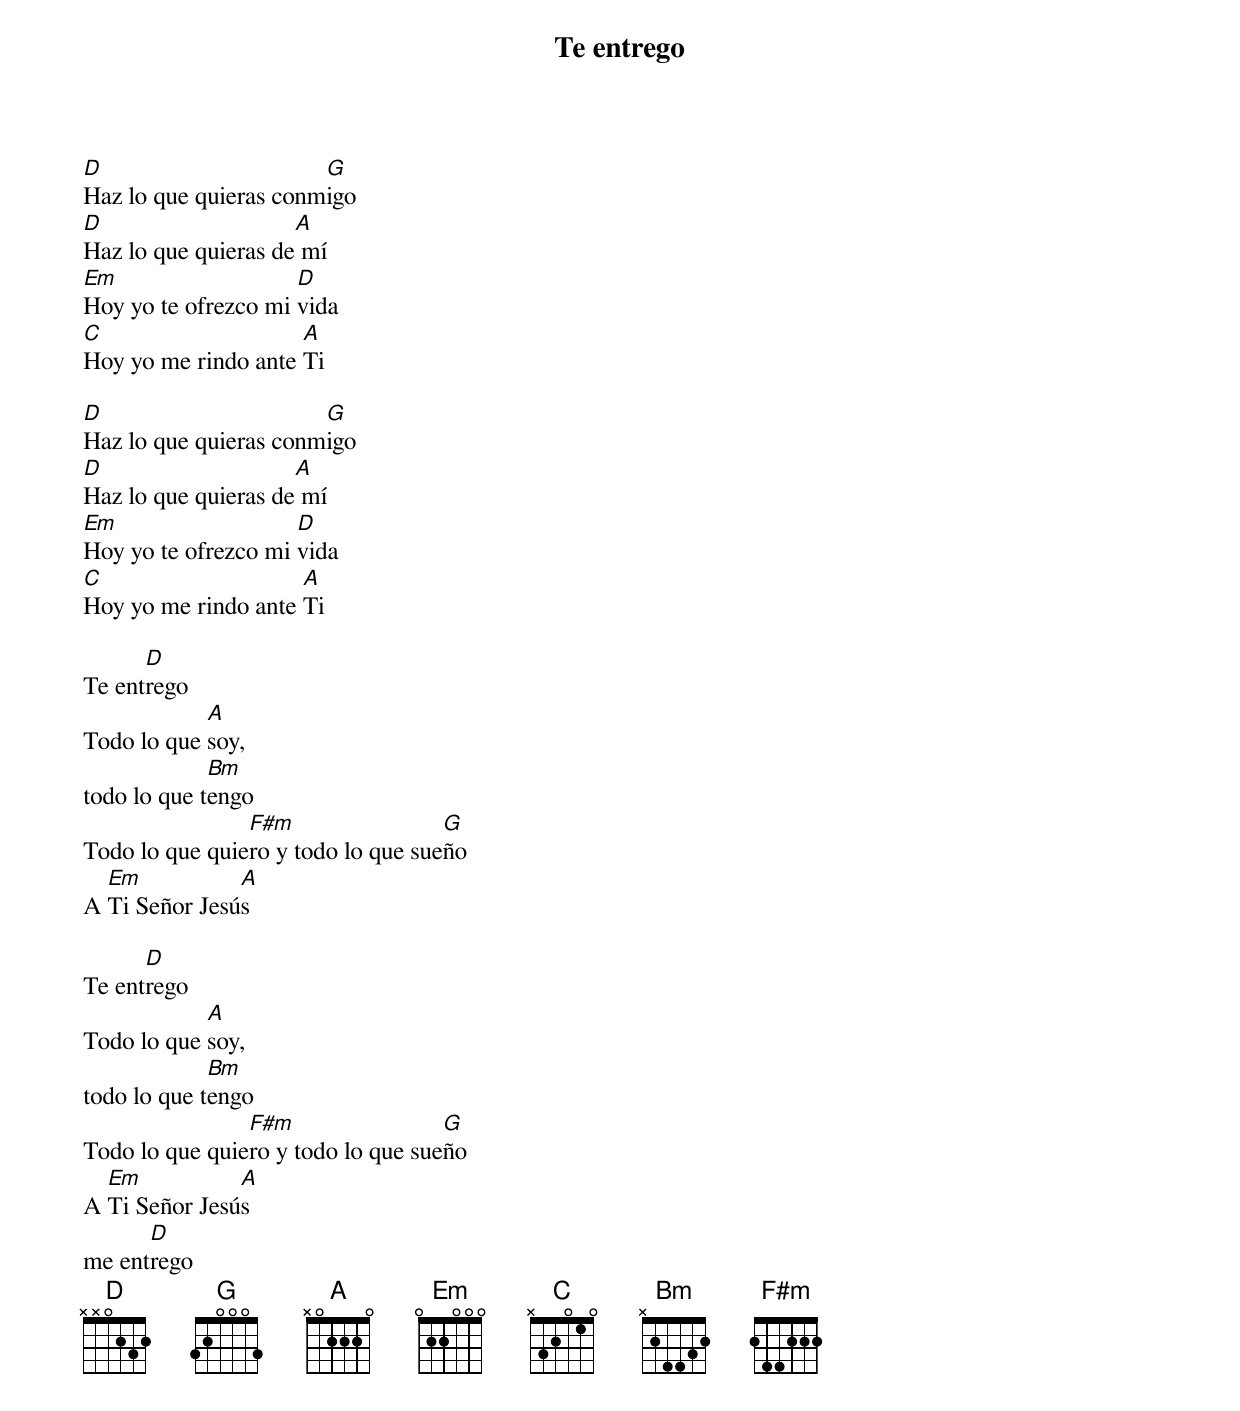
Te entrego

D                      G
Haz lo que quieras conmigo
D                    A
Haz lo que quieras de mí
Em                   D
Hoy yo te ofrezco mi vida
C                    A
Hoy yo me rindo ante Ti

D                      G
Haz lo que quieras conmigo
D                    A
Haz lo que quieras de mí
Em                   D
Hoy yo te ofrezco mi vida
C                    A
Hoy yo me rindo ante Ti

      D
Te entrego
            A
Todo lo que soy,
             Bm
todo lo que tengo
                F#m                 G
Todo lo que quiero y todo lo que sueño
  Em           A
A Ti Señor Jesús

      D
Te entrego
            A
Todo lo que soy,
             Bm
todo lo que tengo
                F#m                 G
Todo lo que quiero y todo lo que sueño
  Em           A
A Ti Señor Jesús
      D
me entrego
